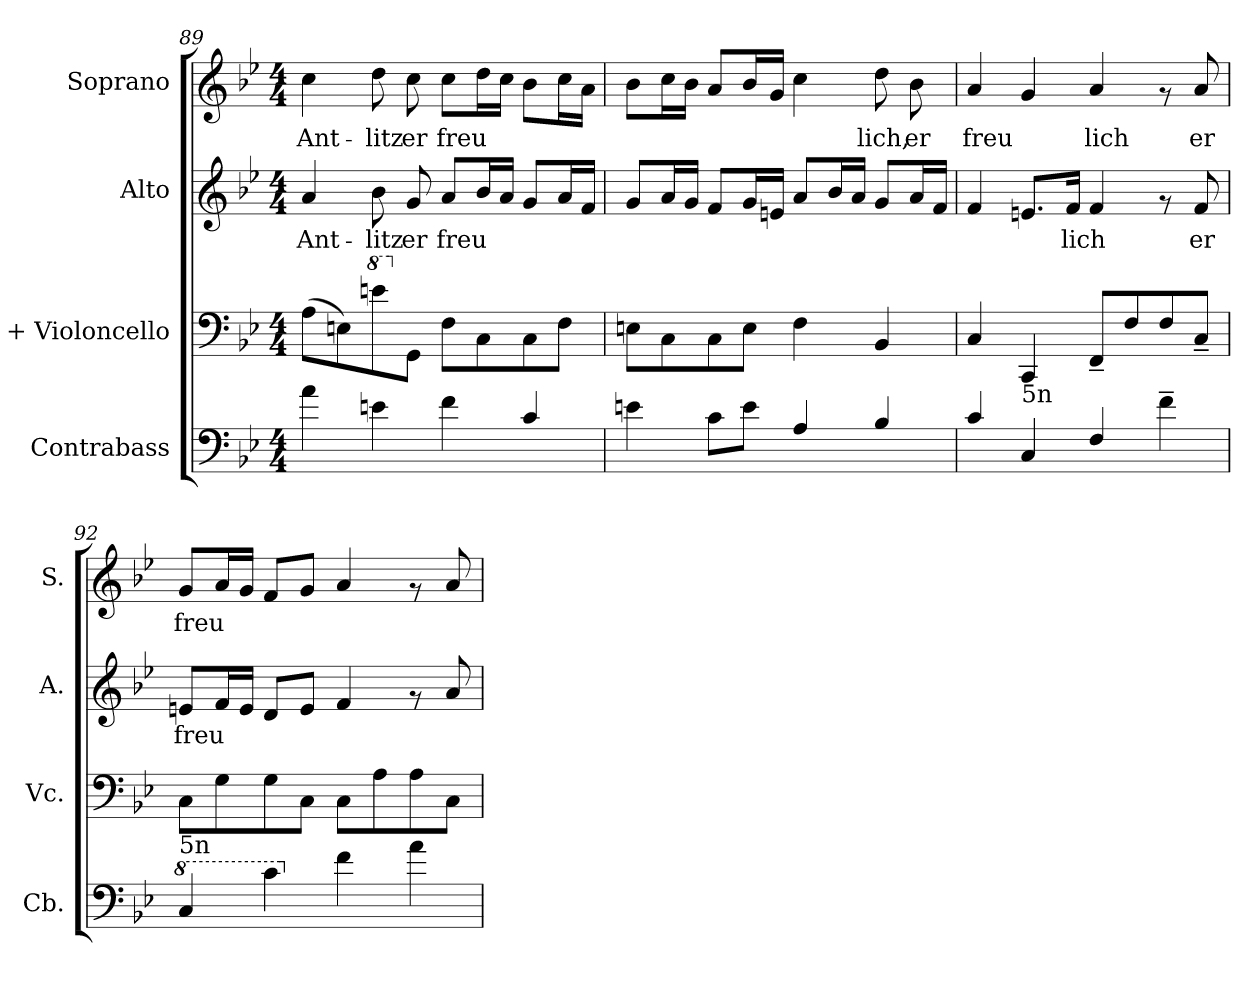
**kern	**kern	**kern	**text	**kern	**text
*part4	*part3	*part2	*part2	*part1	*part1
*staff4	*staff3	*staff2	*staff2	*staff1	*staff1
*I"Contrabass	*I"+  Violoncello	*I"Alto	*	*I"Soprano	*
*I'Cb.	*I'Vc.	*I'A.	*	*I'S.	*
*clefF4	*clefF4	*clefG2	*	*clefG2	*
*ITrd7c12	*	*	*	*	*
*k[b-e-]	*k[b-e-]	*k[b-e-]	*	*k[b-e-]	*
*B-:	*B-:	*B-:	*	*B-:	*
*M4/4	*M4/4	*M4/4	*	*M4/4	*
=89	=89	=89	=89	=89	=89
!	!	!	!LO:LY:b:cj	!	!LO:LY:b:cj
4A\	(<8A\L	4a/	Ant-	4cc\	Ant-
.	8En\)	.	.	.	.
*	*8va	*	*	*	*
!	!	!	!LO:LY:b:cj	!	!LO:LY:b:cj
4En\	8ee\	8b-\	-litz	8dd\	-litz
*	*X8va	*	*	*	*
!	!	!	!LO:LY:b:cj	!	!LO:LY:b:cj
.	8GG\J	8g/	er	8cc\	er
!	!	!	!LO:LY:b:cj	!	!LO:LY:b:cj
4F\	8F<\L	8a/L	freu-	8cc\L	freu-
!	!	!	!LO:LY:b:cj	!	!LO:LY:b:cj
.	8C\	16b-/	--	16dd\	--
!	!	!	!LO:LY:b:cj	!	!LO:LY:b:cj
.	.	16a/J	--	16cc\J	--
!	!	!	!LO:LY:b:cj	!	!LO:LY:b:cj
4C/	8C\	8g/L	--	8b-\L	--
!	!	!	!LO:LY:b:cj	!	!LO:LY:b:cj
.	8F\J	16a/	--	16cc\	--
!	!	!	!LO:LY:b:cj	!	!LO:LY:b:cj
.	.	16f/J	--	16a\J	--
=90	=90	=90	=90	=90	=90
!	!	!	!LO:LY:b:cj	!	!LO:LY:b:cj
4En\	8En\L	8g/L	--	8b-\L	--
!	!	!	!LO:LY:b:cj	!	!LO:LY:b:cj
.	8C\	16a/	--	16cc\	--
!	!	!	!LO:LY:b:cj	!	!LO:LY:b:cj
.	.	16g/J	--	16b-\J	--
!	!	!	!LO:LY:b:cj	!	!LO:LY:b:cj
8C\L	8C\	8f/L	--	8a/L	--
!	!	!	!LO:LY:b:cj	!	!LO:LY:b:cj
8E\J	8E\J	16g/	--	16b-/	--
!	!	!	!LO:LY:b:cj	!	!LO:LY:b:cj
.	.	16en/J	--	16g/J	--
!	!	!	!LO:LY:b:cj	!	!LO:LY:b:cj
4AA/	4F\	8a/L	--	4cc\	--
!	!	!	!LO:LY:b:cj	!	!
.	.	16b-/	--	.	.
!	!	!	!LO:LY:b:cj	!	!
.	.	16a/J	--	.	.
!	!	!	!LO:LY:b:cj	!	!LO:LY:b:cj
4BB-/	4BB-/	8g/L	--	8dd\	-lich,
!	!	!	!LO:LY:b:cj	!	!LO:LY:b:cj
.	.	16a/	--	8b-\	er
!	!	!	!LO:LY:b:cj	!	!
.	.	16f/J	--	.	.
=91	=91	=91	=91	=91	=91
!	!	!	!LO:LY:b:cj	!	!LO:LY:b:cj
4C/	4C/	4f/	--	4a/	freu-
!	!LO:TX:b:t=5n	!	!	!	!
!	!	!	!LO:LY:b:cj	!	!LO:LY:b:cj
4CC/	4CC/	8.en/L	--	4g/	--
!	!	!	!LO:LY:b:cj	!	!
.	.	16f/J	-lich	.	.
!	!	!	!LO:LY:b:cj	!	!LO:LY:b:cj
4FF/	8FF~</L	4f/	.	4a/	-lich
.	8F/	.	.	.	.
4F~>\	8F/	8rf	.	8rf	.
!	!	!	!LO:LY:b:cj	!	!LO:LY:b:cj
.	8C~</J	8f/	er	8a/	er
=92	=92	=92	=92	=92	=92
*8va	*	*	*	*	*
!	!LO:TX:b:t=5n	!	!	!	!
!	!	!	!LO:LY:b:cj	!	!LO:LY:b:cj
4C/	8C\L	8en/L	freu-	8g/L	freu-
!	!	!	!LO:LY:b:cj	!	!LO:LY:b:cj
.	8G\	16f/	--	16a/	--
!	!	!	!LO:LY:b:cj	!	!LO:LY:b:cj
.	.	16e/J	--	16g/J	--
!	!	!	!LO:LY:b:cj	!	!LO:LY:b:cj
4c>\	8G\	8d/L	--	8f/L	--
!	!	!	!LO:LY:b:cj	!	!LO:LY:b:cj
.	8C\J	8e/J	--	8g/J	--
*X8va	*	*	*	*	*
!	!	!	!LO:LY:b:cj	!	!LO:LY:b:cj
4F\	8C\L	4f/	--	4a/	--
.	8A\	.	.	.	.
4A\	8A\	8rf	.	8rf	.
!	!	!	!LO:LY:b:cj	!	!LO:LY:b:cj
.	8C\J	8a/	--	8a/	--
=	=	=	=	=	=
*-	*-	*-	*-	*-	*-
